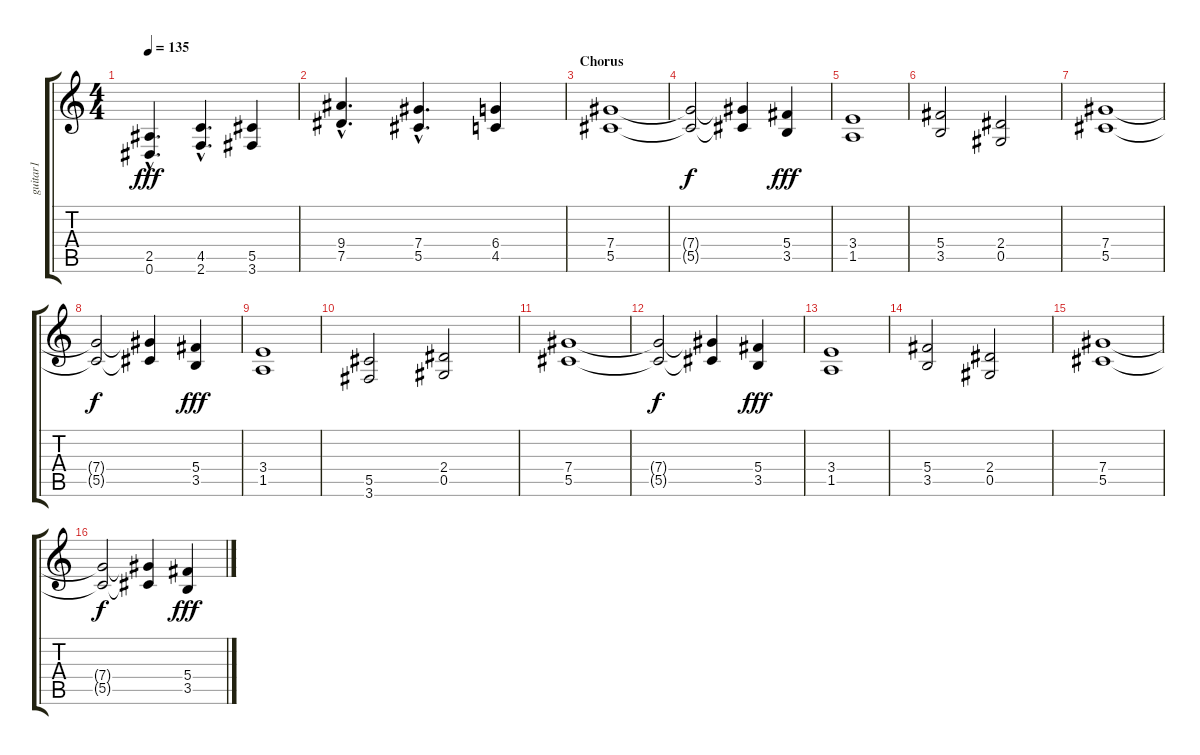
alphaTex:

\track ("guitar1" "guitar1") {instrument overdrivenguitar}
\staff {score tabs}
\tuning (Eb4 Bb3 Gb3 Db3 Ab2 Eb2) {hide}
\ts (4 4)
\tempo 135
\clef g2
\ks c
(2.5{hac} 0.6{hac}).4{d dy fff} (4.5{hac} 2.6{hac}).4{d} (5.5 3.6).4 |
(9.4{hac} 7.5{hac}).4{d} (7.4{hac} 5.5{hac}).4{d} (6.4 4.5).4 |
\section ("" "Chorus")
(7.4 5.5).1 |
(7.4{t} 5.5{t}).2{dy f} (7.4{t} 5.5{t}).4 (5.4 3.5).4{dy fff} |
(3.4 1.5).1 |
(5.4 3.5).2 (2.4 0.5).2 |
(7.4 5.5).1 |
(7.4{t} 5.5{t}).2{dy f} (7.4{t} 5.5{t}).4 (5.4 3.5).4{dy fff} |
(3.4 1.5).1 |
(5.5 3.6).2 (2.4 0.5).2 |
(7.4 5.5).1 |
(7.4{t} 5.5{t}).2{dy f} (7.4{t} 5.5{t}).4 (5.4 3.5).4{dy fff} |
(3.4 1.5).1 |
(5.4 3.5).2 (2.4 0.5).2 |
(7.4 5.5).1 |
(7.4{t} 5.5{t}).2{dy f} (7.4{t} 5.5{t}).4 (5.4 3.5).4{dy fff}
